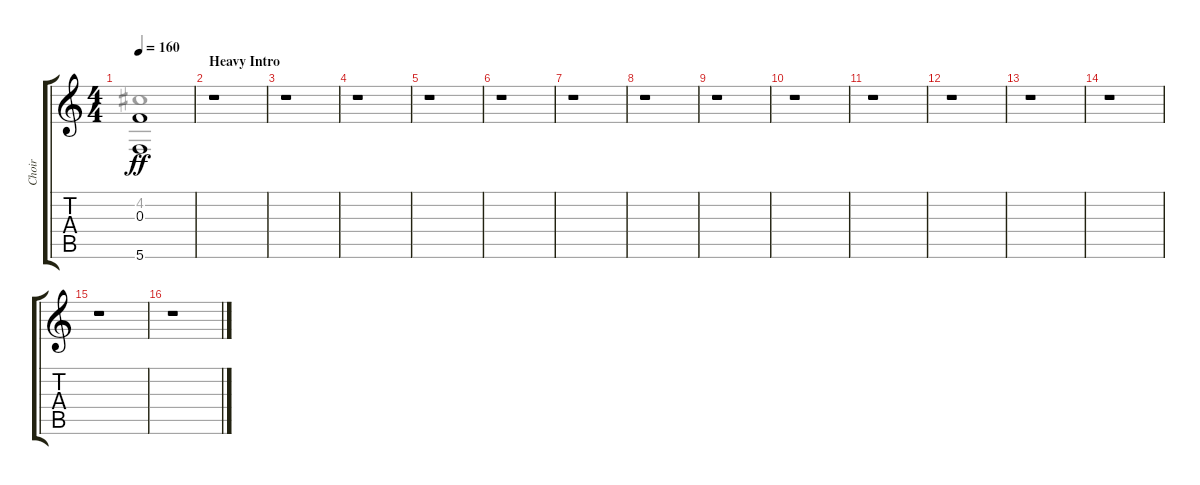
\track ("Choir" "Choir") {instrument electricguitarclean}
\staff {score tabs}
\tuning (D4 A3 F3 C3 G2 C2) {hide}
\voice
\ts (4 4)
\tempo 160
\clef g2
\ks aminor
(0.3{t} 5.6{t}).1{dy ff} |
\section ("" "Heavy Intro")
r.1 |
r.1 |
r.1 |
r.1 |
r.1 |
r.1 |
r.1 |
r.1 |
r.1 |
r.1 |
r.1 |
r.1 |
r.1 |
r.1 |
r.1
\voice
\clef g2
\ottava regular
\simile none
\ks aminor
4.2{t}.1{dy ff} |
|
|
|
|
|
|
|
|
|
|
|
|
|
|
